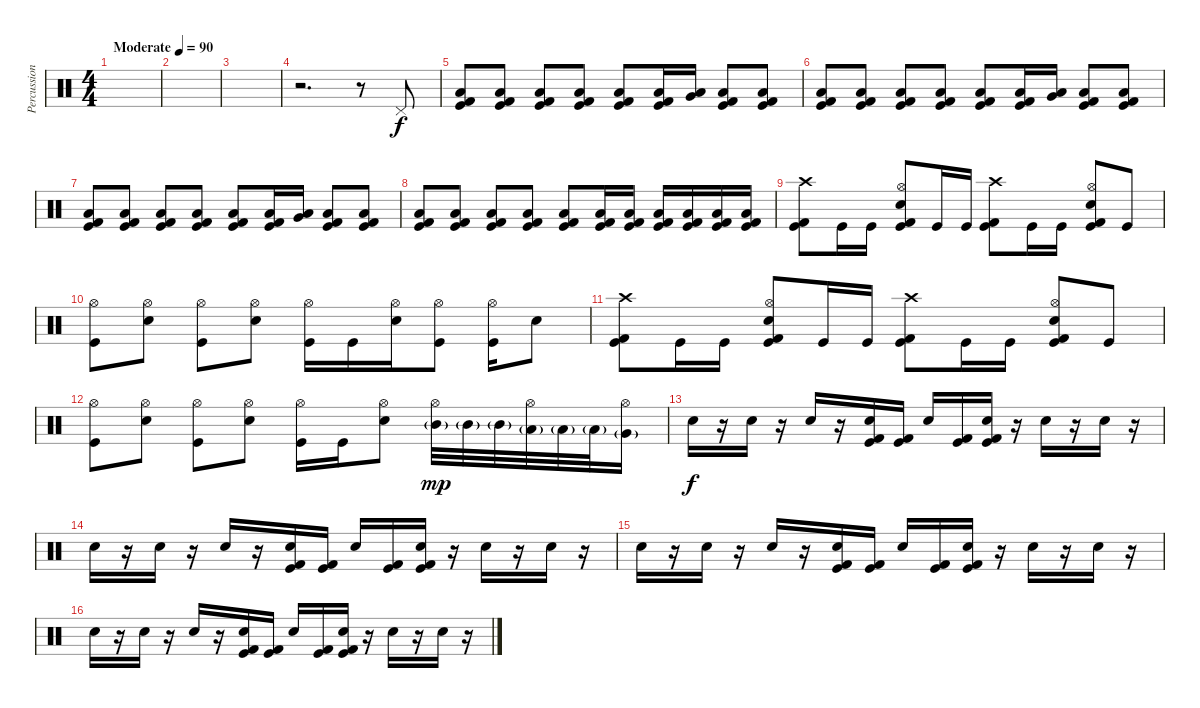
\track ("Percussions" "Percussion") {instrument percussion}
\staff {score}
\articulation defaults
\ts (4 4)
\tempo (90 "Moderate")
\clef neutral
\ks c
|
|
|
r.2{d} r.8 "Pedal Hi-Hat (hit)".8 |
("Low Tom (hit)" "Kick (hit) 2" "Kick (hit)").8{volume 16} ("Low Tom (hit)" "Kick (hit) 2" "Kick (hit)").8 ("Low Tom (hit)" "Kick (hit) 2" "Kick (hit)").8 ("Low Tom (hit)" "Kick (hit) 2" "Kick (hit)").8 ("Low Tom (hit)" "Kick (hit) 2" "Kick (hit)").8 ("Low Tom (hit)" "Kick (hit) 2" "Kick (hit)").16 ("Very Low Tom (hit)" "Low Tom (hit)").16 ("Low Tom (hit)" "Kick (hit) 2" "Kick (hit)").8 ("Low Tom (hit)" "Kick (hit) 2" "Kick (hit)").8 |
("Low Tom (hit)" "Kick (hit) 2" "Kick (hit)").8 ("Low Tom (hit)" "Kick (hit) 2" "Kick (hit)").8 ("Low Tom (hit)" "Kick (hit) 2" "Kick (hit)").8 ("Low Tom (hit)" "Kick (hit) 2" "Kick (hit)").8 ("Low Tom (hit)" "Kick (hit) 2" "Kick (hit)").8 ("Low Tom (hit)" "Kick (hit) 2" "Kick (hit)").16 ("Very Low Tom (hit)" "Low Tom (hit)").16 ("Low Tom (hit)" "Kick (hit) 2" "Kick (hit)").8 ("Low Tom (hit)" "Kick (hit) 2" "Kick (hit)").8 |
("Low Tom (hit)" "Kick (hit) 2" "Kick (hit)").8 ("Low Tom (hit)" "Kick (hit) 2" "Kick (hit)").8 ("Low Tom (hit)" "Kick (hit) 2" "Kick (hit)").8 ("Low Tom (hit)" "Kick (hit) 2" "Kick (hit)").8 ("Low Tom (hit)" "Kick (hit) 2" "Kick (hit)").8 ("Low Tom (hit)" "Kick (hit) 2" "Kick (hit)").16 ("Very Low Tom (hit)" "Low Tom (hit)").16 ("Low Tom (hit)" "Kick (hit) 2" "Kick (hit)").8 ("Low Tom (hit)" "Kick (hit) 2" "Kick (hit)").8 |
("Low Tom (hit)" "Kick (hit) 2" "Kick (hit)").8 ("Low Tom (hit)" "Kick (hit) 2" "Kick (hit)").8 ("Low Tom (hit)" "Kick (hit) 2" "Kick (hit)").8 ("Low Tom (hit)" "Kick (hit) 2" "Kick (hit)").8 ("Low Tom (hit)" "Kick (hit) 2" "Kick (hit)").8 ("Low Tom (hit)" "Kick (hit) 2" "Kick (hit)").16 ("Low Tom (hit)" "Kick (hit) 2" "Kick (hit)").16 ("Low Tom (hit)" "Kick (hit) 2" "Kick (hit)").16 ("Low Tom (hit)" "Kick (hit) 2" "Kick (hit)").16 ("Low Tom (hit)" "Kick (hit) 2" "Kick (hit)").16 ("Low Tom (hit)" "Kick (hit) 2" "Kick (hit)").16 |
("Crash high (hit)" "Kick (hit) 2" "Kick (hit)").8 "Kick (hit)".16 "Kick (hit)".16 ("Hi-Hat (open)" "Snare (hit) 2" "Kick (hit) 2" "Kick (hit)").8 "Kick (hit)".16 "Kick (hit)".16 ("Crash high (hit)" "Kick (hit) 2" "Kick (hit)").8 "Kick (hit)".16 "Kick (hit)".16 ("Hi-Hat (open)" "Snare (hit) 2" "Kick (hit) 2" "Kick (hit)").8 "Kick (hit)".8 |
("Hi-Hat (open)" "Kick (hit)").8 ("Hi-Hat (open)" "Snare (hit) 2").8 ("Hi-Hat (open)" "Kick (hit)").8 ("Hi-Hat (open)" "Snare (hit) 2").8 ("Hi-Hat (open)" "Kick (hit)").16 "Kick (hit)".16 ("Hi-Hat (open)" "Snare (hit) 2").16 ("Hi-Hat (open)" "Kick (hit)").8 ("Hi-Hat (open)" "Kick (hit)").16 "Snare (hit) 2".8 |
("Crash high (hit)" "Kick (hit) 2" "Kick (hit)").8 "Kick (hit)".16 "Kick (hit)".16 ("Hi-Hat (open)" "Snare (hit) 2" "Kick (hit) 2" "Kick (hit)").8 "Kick (hit)".16 "Kick (hit)".16 ("Crash high (hit)" "Kick (hit) 2" "Kick (hit)").8 "Kick (hit)".16 "Kick (hit)".16 ("Hi-Hat (open)" "Snare (hit) 2" "Kick (hit) 2" "Kick (hit)").8 "Kick (hit)".8 |
("Hi-Hat (open)" "Kick (hit)").8 ("Hi-Hat (open)" "Snare (hit) 2").8 ("Hi-Hat (open)" "Kick (hit)").8 ("Hi-Hat (open)" "Snare (hit) 2").8 ("Hi-Hat (open)" "Kick (hit)").16 "Kick (hit)".16 ("Hi-Hat (open)" "Snare (hit) 2").8 ("Hi-Hat (open)" "Mid Tom (hit)"{g}).32{dy mp} "Mid Tom (hit)"{g}.32 "Mid Tom (hit)"{g}.32 ("Hi-Hat (open)" "Low Tom (hit)"{g}).32 "Low Tom (hit)"{g}.32 "Low Tom (hit)"{g}.32 ("Hi-Hat (open)" "Very Low Tom (hit)"{g}).16 |
"Snare (hit) 2".16{dy f} r.16 "Snare (hit) 2".16 r.16 "Snare (hit) 2".16 r.16 ("Snare (hit) 2" "Kick (hit) 2" "Kick (hit)").16 ("Kick (hit) 2" "Kick (hit)").16 "Snare (hit) 2".16 ("Kick (hit) 2" "Kick (hit)").16 ("Snare (hit) 2" "Kick (hit) 2" "Kick (hit)").16 r.16 "Snare (hit) 2".16 r.16 "Snare (hit) 2".16 r.16 |
"Snare (hit) 2".16 r.16 "Snare (hit) 2".16 r.16 "Snare (hit) 2".16 r.16 ("Snare (hit) 2" "Kick (hit) 2" "Kick (hit)").16 ("Kick (hit) 2" "Kick (hit)").16 "Snare (hit) 2".16 ("Kick (hit) 2" "Kick (hit)").16 ("Snare (hit) 2" "Kick (hit) 2" "Kick (hit)").16 r.16 "Snare (hit) 2".16 r.16 "Snare (hit) 2".16 r.16 |
"Snare (hit) 2".16 r.16 "Snare (hit) 2".16 r.16 "Snare (hit) 2".16 r.16 ("Snare (hit) 2" "Kick (hit) 2" "Kick (hit)").16 ("Kick (hit) 2" "Kick (hit)").16 "Snare (hit) 2".16 ("Kick (hit) 2" "Kick (hit)").16 ("Snare (hit) 2" "Kick (hit) 2" "Kick (hit)").16 r.16 "Snare (hit) 2".16 r.16 "Snare (hit) 2".16 r.16 |
"Snare (hit) 2".16 r.16 "Snare (hit) 2".16 r.16 "Snare (hit) 2".16 r.16 ("Snare (hit) 2" "Kick (hit) 2" "Kick (hit)").16 ("Kick (hit) 2" "Kick (hit)").16 "Snare (hit) 2".16 ("Kick (hit) 2" "Kick (hit)").16 ("Snare (hit) 2" "Kick (hit) 2" "Kick (hit)").16 r.16 "Snare (hit) 2".16 r.16 "Snare (hit) 2".16 r.16
